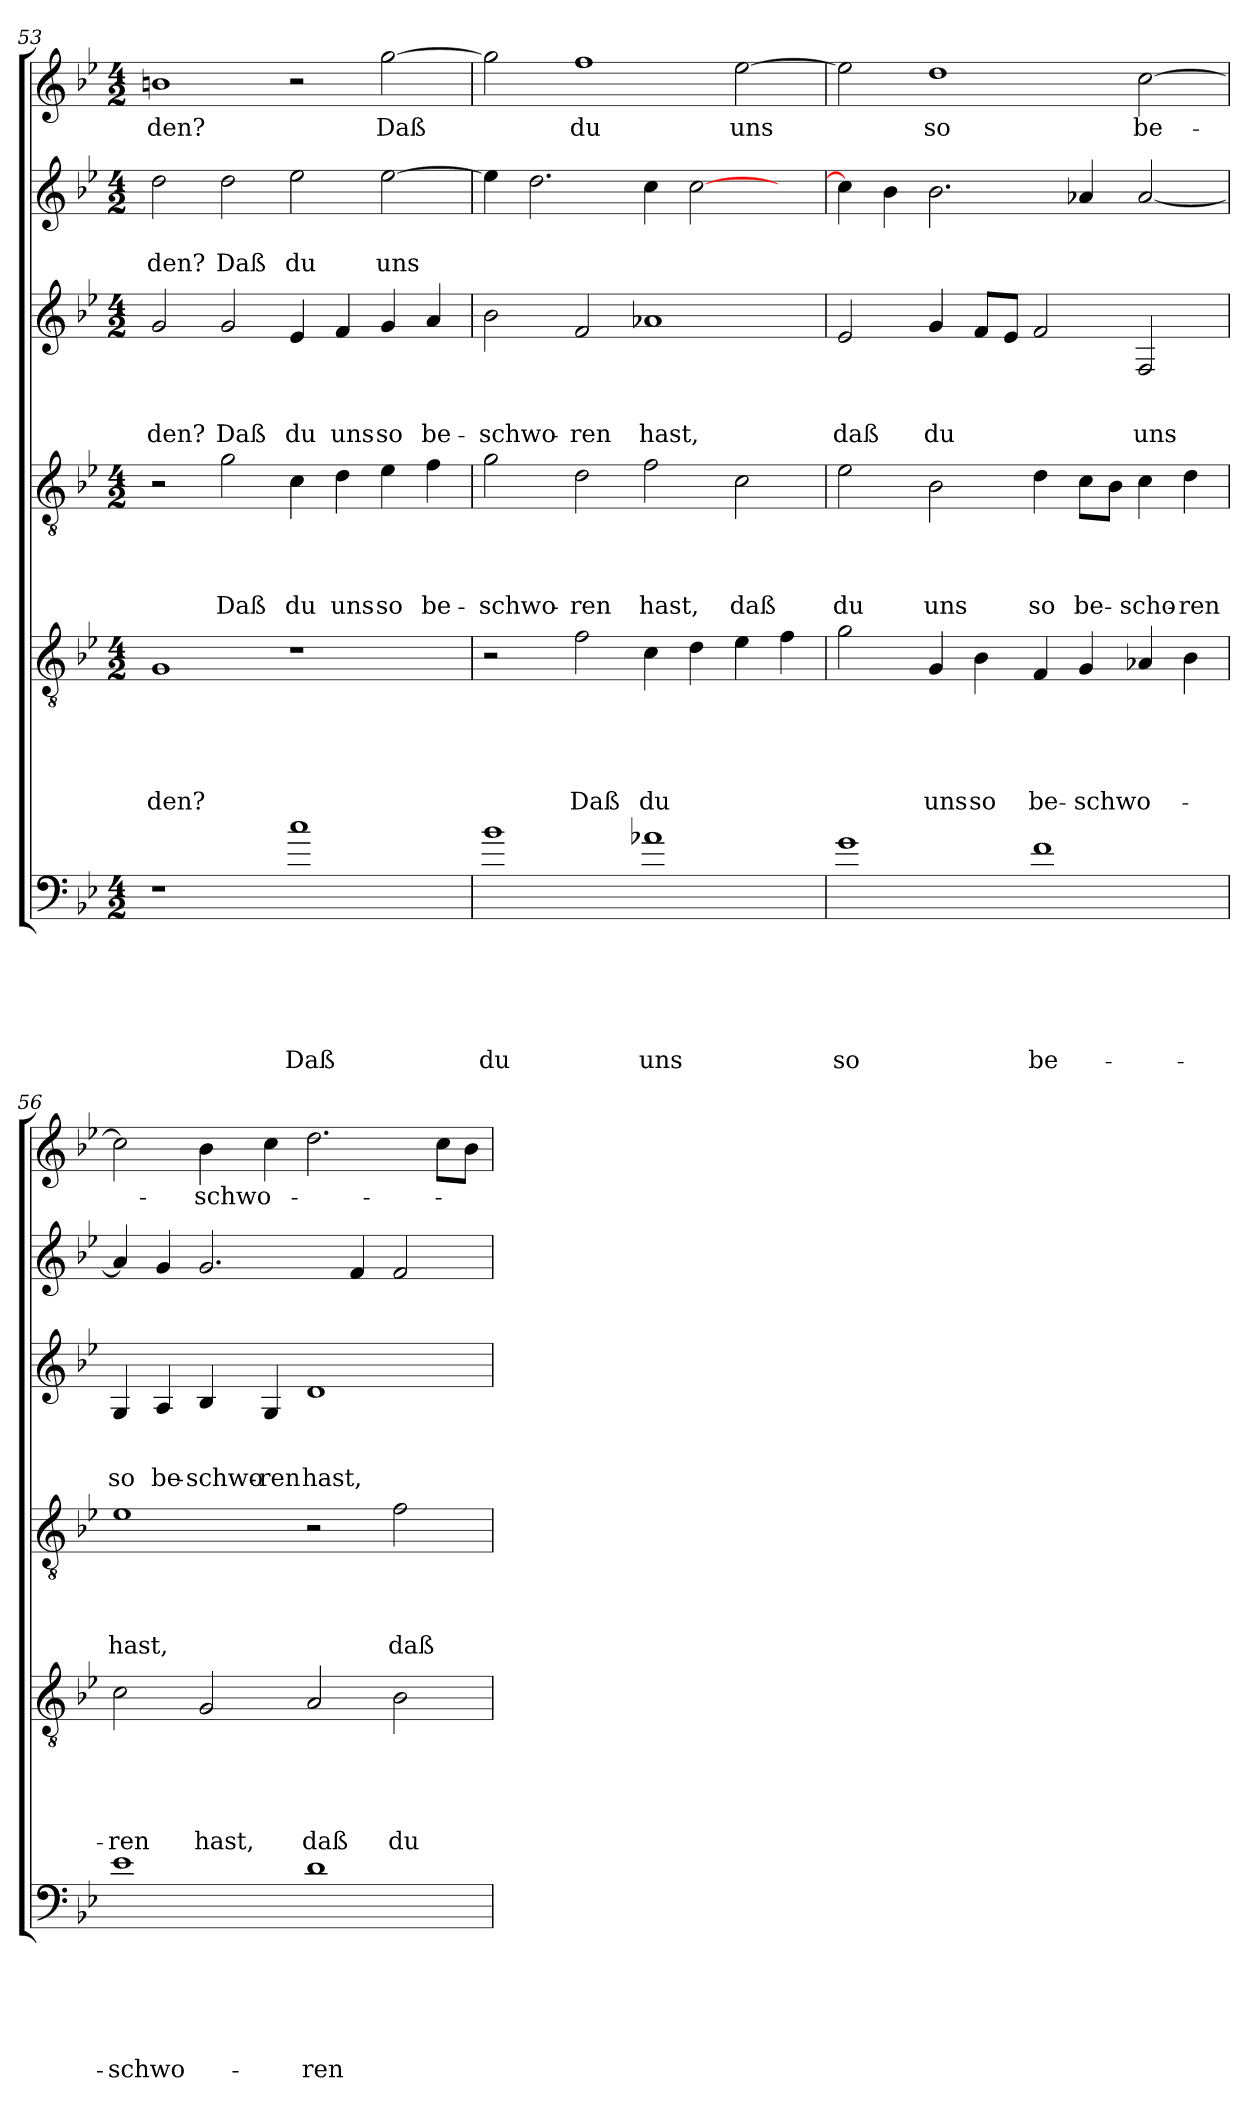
**kern	**text	**text	**text	**text	**text	**text	**kern	**text	**text	**text	**text	**text	**kern	**text	**text	**text	**text	**kern	**text	**text	**text	**kern	**text	**text	**kern	**text
*part6	*part6	*part6	*part6	*part6	*part6	*part6	*part5	*part5	*part5	*part5	*part5	*part5	*part4	*part4	*part4	*part4	*part4	*part3	*part3	*part3	*part3	*part2	*part2	*part2	*part1	*part1
*staff6	*staff6	*staff6	*staff6	*staff6	*staff6	*staff6	*staff5	*staff5	*staff5	*staff5	*staff5	*staff5	*staff4	*staff4	*staff4	*staff4	*staff4	*staff3	*staff3	*staff3	*staff3	*staff2	*staff2	*staff2	*staff1	*staff1
*clefF4	*	*	*	*	*	*	*clefGv2	*	*	*	*	*	*clefGv2	*	*	*	*	*clefG2	*	*	*	*clefG2	*	*	*clefG2	*
*ITrd8c14	*	*	*	*	*	*	*	*	*	*	*	*	*	*	*	*	*	*	*	*	*	*	*	*	*	*
*k[b-e-]	*	*	*	*	*	*	*k[b-e-]	*	*	*	*	*	*k[b-e-]	*	*	*	*	*k[b-e-]	*	*	*	*k[b-e-]	*	*	*k[b-e-]	*
*B-:	*	*	*	*	*	*	*B-:	*	*	*	*	*	*B-:	*	*	*	*	*B-:	*	*	*	*B-:	*	*	*B-:	*
*M4/2	*	*	*	*	*	*	*M4/2	*	*	*	*	*	*M4/2	*	*	*	*	*M4/2	*	*	*	*M4/2	*	*	*M4/2	*
=53	=53	=53	=53	=53	=53	=53	=53	=53	=53	=53	=53	=53	=53	=53	=53	=53	=53	=53	=53	=53	=53	=53	=53	=53	=53	=53
!	!	!	!	!	!	!	!	!	!	!	!	!LO:LY:b	!	!	!	!	!	!	!	!	!LO:LY:b	!	!	!LO:LY:b	!	!LO:LY:b
1r	.	.	.	.	.	.	1G	.	.	.	.	-den?	2r	.	.	.	.	2g/	.	.	-den?	2dd\	.	-den?	1bn	-den?
!	!	!	!	!	!	!	!	!	!	!	!	!	!	!	!	!	!LO:LY:b	!	!	!	!LO:LY:b	!	!	!LO:LY:b	!	!
.	.	.	.	.	.	.	.	.	.	.	.	.	2g\	.	.	.	Daß	2g/	.	.	Daß	2dd\	.	Daß	.	.
!	!	!	!	!	!	!LO:LY:b	!	!	!	!	!	!	!	!	!	!	!LO:LY:b	!	!	!	!LO:LY:b	!	!	!LO:LY:b	!	!
1c	.	.	.	.	.	Daß	1r	.	.	.	.	.	4c\	.	.	.	du	4e-/	.	.	du	2ee-\	.	du	2r	.
!	!	!	!	!	!	!	!	!	!	!	!	!	!	!	!	!	!LO:LY:b	!	!	!	!LO:LY:b	!	!	!	!	!
.	.	.	.	.	.	.	.	.	.	.	.	.	4d\	.	.	.	uns	4f/	.	.	uns	.	.	.	.	.
!	!	!	!	!	!	!	!	!	!	!	!	!	!	!	!	!	!LO:LY:b	!	!	!	!LO:LY:b	!	!	!LO:LY:b	!	!LO:LY:b
.	.	.	.	.	.	.	.	.	.	.	.	.	4e-\	.	.	.	so	4g/	.	.	so	[2ee-\	.	uns	[2gg\	Daß
!	!	!	!	!	!	!	!	!	!	!	!	!	!	!	!	!	!LO:LY:b	!	!	!	!LO:LY:b	!	!	!	!	!
.	.	.	.	.	.	.	.	.	.	.	.	.	4f\	.	.	.	be-	4a/	.	.	be-	.	.	.	.	.
=54	=54	=54	=54	=54	=54	=54	=54	=54	=54	=54	=54	=54	=54	=54	=54	=54	=54	=54	=54	=54	=54	=54	=54	=54	=54	=54
!	!	!	!	!	!	!LO:LY:b	!	!	!	!	!	!	!	!	!	!	!LO:LY:b	!	!	!	!LO:LY:b	!	!	!	!	!
1B-	.	.	.	.	.	du	2r	.	.	.	.	.	2g\	.	.	.	-schwo-	2b-\	.	.	-schwo-	4ee-\]	.	.	2gg\]	.
.	.	.	.	.	.	.	.	.	.	.	.	.	.	.	.	.	.	.	.	.	.	2.dd\	.	.	.	.
!	!	!	!	!	!	!	!	!	!	!	!	!LO:LY:b	!	!	!	!	!LO:LY:b	!	!	!	!LO:LY:b	!	!	!	!	!LO:LY:b
.	.	.	.	.	.	.	2f\	.	.	.	.	Daß	2d\	.	.	.	-ren	2f/	.	.	-ren	.	.	.	1ff	du
!	!	!	!	!	!	!LO:LY:b	!	!	!	!	!	!LO:LY:b	!	!	!	!	!LO:LY:b	!	!	!	!LO:LY:b	!	!	!	!	!
1A-X	.	.	.	.	.	uns	4c\	.	.	.	.	du	2f\	.	.	.	hast,	1a-X	.	.	hast,	4cc\	.	.	.	.
.	.	.	.	.	.	.	4d\	.	.	.	.	.	.	.	.	.	.	.	.	.	.	[2cc\	.	.	.	.
!	!	!	!	!	!	!	!	!	!	!	!	!	!	!	!	!	!LO:LY:b	!	!	!	!	!	!	!	!	!LO:LY:b
.	.	.	.	.	.	.	4e-\	.	.	.	.	.	2c\	.	.	.	daß	.	.	.	.	.	.	.	[2ee-\	uns
.	.	.	.	.	.	.	4f\	.	.	.	.	.	.	.	.	.	.	.	.	.	.	4ryy	.	.	.	.
=55	=55	=55	=55	=55	=55	=55	=55	=55	=55	=55	=55	=55	=55	=55	=55	=55	=55	=55	=55	=55	=55	=55	=55	=55	=55	=55
!	!	!	!	!	!	!LO:LY:b	!	!	!	!	!	!	!	!	!	!	!LO:LY:b	!	!	!	!LO:LY:b	!	!	!	!	!
1G	.	.	.	.	.	so	2g\	.	.	.	.	.	2e-\	.	.	.	du	2e-/	.	.	daß	4cc\]	.	.	2ee-\]	.
.	.	.	.	.	.	.	.	.	.	.	.	.	.	.	.	.	.	.	.	.	.	4b-\	.	.	.	.
!	!	!	!	!	!	!	!	!	!	!	!	!LO:LY:b	!	!	!	!	!LO:LY:b	!	!	!	!LO:LY:b	!	!	!	!	!LO:LY:b
.	.	.	.	.	.	.	4G/	.	.	.	.	uns	2B-\	.	.	.	uns	4g/	.	.	du	2.b-\	.	.	1dd	so
!	!	!	!	!	!	!	!	!	!	!	!	!LO:LY:b	!	!	!	!	!	!	!	!	!	!	!	!	!	!
.	.	.	.	.	.	.	4B-\	.	.	.	.	so	.	.	.	.	.	8f/L	.	.	.	.	.	.	.	.
.	.	.	.	.	.	.	.	.	.	.	.	.	.	.	.	.	.	8e-/J	.	.	.	.	.	.	.	.
!	!	!	!	!	!	!LO:LY:b	!	!	!	!	!	!LO:LY:b	!	!	!	!	!LO:LY:b	!	!	!	!	!	!	!	!	!
1F	.	.	.	.	.	be-	4F/	.	.	.	.	be-	4d\	.	.	.	so	2f/	.	.	.	.	.	.	.	.
!	!	!	!	!	!	!	!	!	!	!	!	!LO:LY:b	!	!	!	!	!LO:LY:b	!	!	!	!	!	!	!	!	!
.	.	.	.	.	.	.	4G/	.	.	.	.	-schwo-	8c\L	.	.	.	be-	.	.	.	.	4a-X/	.	.	.	.
.	.	.	.	.	.	.	.	.	.	.	.	.	8B-\J	.	.	.	.	.	.	.	.	.	.	.	.	.
!	!	!	!	!	!	!	!	!	!	!	!	!	!	!	!	!	!LO:LY:b	!	!	!	!LO:LY:b	!	!	!	!	!LO:LY:b
.	.	.	.	.	.	.	4A-X/	.	.	.	.	.	4c\	.	.	.	-scho-	2F/	.	.	uns	[2a-/	.	.	[2cc\	be-
!	!	!	!	!	!	!	!	!	!	!	!	!	!	!	!	!	!LO:LY:b	!	!	!	!	!	!	!	!	!
.	.	.	.	.	.	.	4B-\	.	.	.	.	.	4d\	.	.	.	-ren	.	.	.	.	.	.	.	.	.
!!LO:PB:g=z
=56	=56	=56	=56	=56	=56	=56	=56	=56	=56	=56	=56	=56	=56	=56	=56	=56	=56	=56	=56	=56	=56	=56	=56	=56	=56	=56
!	!	!	!	!	!	!LO:LY:b	!	!	!	!	!	!LO:LY:b	!	!	!	!	!LO:LY:b	!	!	!	!LO:LY:b	!	!	!	!	!
1E-	.	.	.	.	.	-schwo-	2c\	.	.	.	.	-ren	1e-	.	.	.	hast,	4G/	.	.	so	4a-/]	.	.	2cc\]	.
!	!	!	!	!	!	!	!	!	!	!	!	!	!	!	!	!	!	!	!	!	!LO:LY:b	!	!	!	!	!
.	.	.	.	.	.	.	.	.	.	.	.	.	.	.	.	.	.	4A/	.	.	be-	4g/	.	.	.	.
!	!	!	!	!	!	!	!	!	!	!	!	!LO:LY:b	!	!	!	!	!	!	!	!	!LO:LY:b	!	!	!	!	!LO:LY:b
.	.	.	.	.	.	.	2G/	.	.	.	.	hast,	.	.	.	.	.	4B-/	.	.	-schwo-	2.g/	.	.	4b-\	-schwo-
!	!	!	!	!	!	!	!	!	!	!	!	!	!	!	!	!	!	!	!	!	!LO:LY:b	!	!	!	!	!
.	.	.	.	.	.	.	.	.	.	.	.	.	.	.	.	.	.	4G/	.	.	-ren	.	.	.	4cc\	.
!	!	!	!	!	!	!LO:LY:b	!	!	!	!	!	!LO:LY:b	!	!	!	!	!	!	!	!	!LO:LY:b	!	!	!	!	!
1D	.	.	.	.	.	-ren	2A/	.	.	.	.	daß	2r	.	.	.	.	1d	.	.	hast,	.	.	.	2.dd\	.
.	.	.	.	.	.	.	.	.	.	.	.	.	.	.	.	.	.	.	.	.	.	4f/	.	.	.	.
!	!	!	!	!	!	!	!	!	!	!	!	!LO:LY:b	!	!	!	!	!LO:LY:b	!	!	!	!	!	!	!	!	!
.	.	.	.	.	.	.	2B-\	.	.	.	.	du	2f\	.	.	.	daß	.	.	.	.	2f/	.	.	.	.
.	.	.	.	.	.	.	.	.	.	.	.	.	.	.	.	.	.	.	.	.	.	.	.	.	8cc\L	.
.	.	.	.	.	.	.	.	.	.	.	.	.	.	.	.	.	.	.	.	.	.	.	.	.	8b-\J	.
=	=	=	=	=	=	=	=	=	=	=	=	=	=	=	=	=	=	=	=	=	=	=	=	=	=	=
*-	*-	*-	*-	*-	*-	*-	*-	*-	*-	*-	*-	*-	*-	*-	*-	*-	*-	*-	*-	*-	*-	*-	*-	*-	*-	*-
